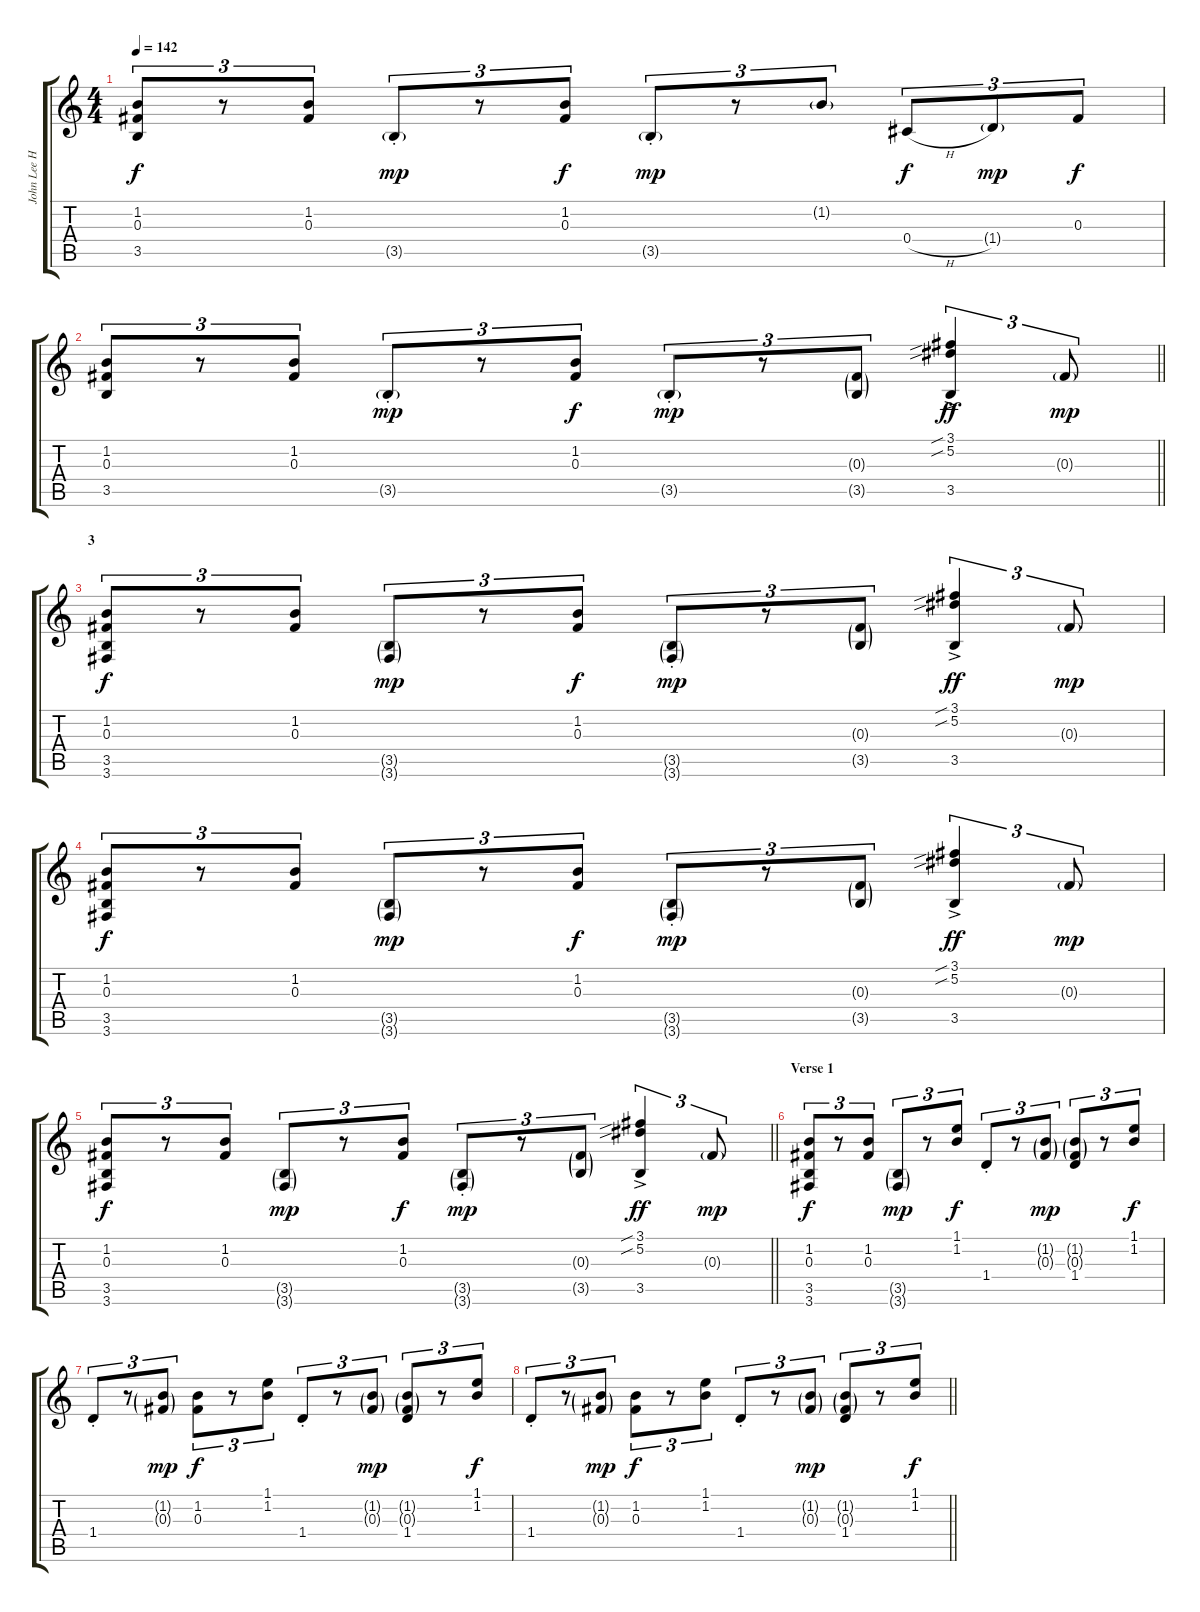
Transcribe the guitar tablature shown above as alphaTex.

\track ("John Lee Hooker" "John Lee H") {instrument acousticguitarnylon}
\staff {score tabs}
\tuning (Eb4 Bb3 Gb3 Db3 Ab2 Eb2) {hide}
\ts (4 4)
\tempo 142
\clef g2
\ks c
(1.2 0.3 3.5).8{tu (3 2) dy f} r.8{tu (3 2)} (1.2 0.3).8{tu (3 2)} 3.5{g st}.8{tu (3 2) dy mp} r.8{tu (3 2)} (1.2 0.3).8{tu (3 2) dy f} 3.5{g st}.8{tu (3 2) dy mp} r.8{tu (3 2)} 1.2{g}.8{tu (3 2)} 0.4{h}.8{tu (3 2) dy f} 1.4{g}.8{tu (3 2) dy mp} 0.3.8{tu (3 2) dy f} |
\barLineRight lightlight
(1.2 0.3 3.5).8{tu (3 2)} r.8{tu (3 2)} (1.2 0.3).8{tu (3 2)} 3.5{g st}.8{tu (3 2) dy mp} r.8{tu (3 2)} (1.2 0.3).8{tu (3 2) dy f} 3.5{g st}.8{tu (3 2) dy mp} r.8{tu (3 2)} (0.3{g} 3.5{g}).8{tu (3 2)} (3.1{sib ac} 5.2{sib ac} 3.5).4{tu (3 2) dy ff} 0.3{g}.8{tu (3 2) dy mp} |
\section ("" "3")
(1.2 0.3 3.5 3.6).8{tu (3 2) dy f} r.8{tu (3 2)} (1.2 0.3).8{tu (3 2)} (3.5{g} 3.6{g}).8{tu (3 2) dy mp} r.8{tu (3 2)} (1.2 0.3).8{tu (3 2) dy f} (3.5{g st} 3.6{g}).8{tu (3 2) dy mp} r.8{tu (3 2)} (0.3{g} 3.5{g}).8{tu (3 2)} (3.1{sib ac} 5.2{sib ac} 3.5).4{tu (3 2) dy ff} 0.3{g}.8{tu (3 2) dy mp} |
(1.2 0.3 3.5 3.6).8{tu (3 2) dy f} r.8{tu (3 2)} (1.2 0.3).8{tu (3 2)} (3.5{g} 3.6{g}).8{tu (3 2) dy mp} r.8{tu (3 2)} (1.2 0.3).8{tu (3 2) dy f} (3.5{g st} 3.6{g}).8{tu (3 2) dy mp} r.8{tu (3 2)} (0.3{g} 3.5{g}).8{tu (3 2)} (3.1{sib ac} 5.2{sib ac} 3.5).4{tu (3 2) dy ff} 0.3{g}.8{tu (3 2) dy mp} |
\barLineRight lightlight
(1.2 0.3 3.5 3.6).8{tu (3 2) dy f} r.8{tu (3 2)} (1.2 0.3).8{tu (3 2)} (3.5{g} 3.6{g}).8{tu (3 2) dy mp} r.8{tu (3 2)} (1.2 0.3).8{tu (3 2) dy f} (3.5{g st} 3.6{g}).8{tu (3 2) dy mp} r.8{tu (3 2)} (0.3{g} 3.5{g}).8{tu (3 2)} (3.1{sib ac} 5.2{sib ac} 3.5).4{tu (3 2) dy ff} 0.3{g}.8{tu (3 2) dy mp} |
\section ("" "Verse 1")
(1.2 0.3 3.5 3.6).8{tu (3 2) dy f} r.8{tu (3 2)} (1.2 0.3).8{tu (3 2)} (3.5{g} 3.6{g}).8{tu (3 2) dy mp} r.8{tu (3 2)} (1.1 1.2).8{tu (3 2) dy f} 1.4{st}.8{tu (3 2)} r.8{tu (3 2)} (1.2{g} 0.3{g}).8{tu (3 2) dy mp} (1.2{g} 0.3{g} 1.4).8{tu (3 2)} r.8{tu (3 2)} (1.1 1.2).8{tu (3 2) dy f} |
1.4{st}.8{tu (3 2)} r.8{tu (3 2)} (1.2{g} 0.3{g}).8{tu (3 2) dy mp} (1.2 0.3).8{tu (3 2) dy f} r.8{tu (3 2)} (1.1 1.2).8{tu (3 2)} 1.4{st}.8{tu (3 2)} r.8{tu (3 2)} (1.2{g} 0.3{g}).8{tu (3 2) dy mp} (1.2{g} 0.3{g} 1.4).8{tu (3 2)} r.8{tu (3 2)} (1.1 1.2).8{tu (3 2) dy f} |
\barLineRight lightlight
1.4{st}.8{tu (3 2)} r.8{tu (3 2)} (1.2{g} 0.3{g}).8{tu (3 2) dy mp} (1.2 0.3).8{tu (3 2) dy f} r.8{tu (3 2)} (1.1 1.2).8{tu (3 2)} 1.4{st}.8{tu (3 2)} r.8{tu (3 2)} (1.2{g} 0.3{g}).8{tu (3 2) dy mp} (1.2{g} 0.3{g} 1.4).8{tu (3 2)} r.8{tu (3 2)} (1.1 1.2).8{tu (3 2) dy f}
